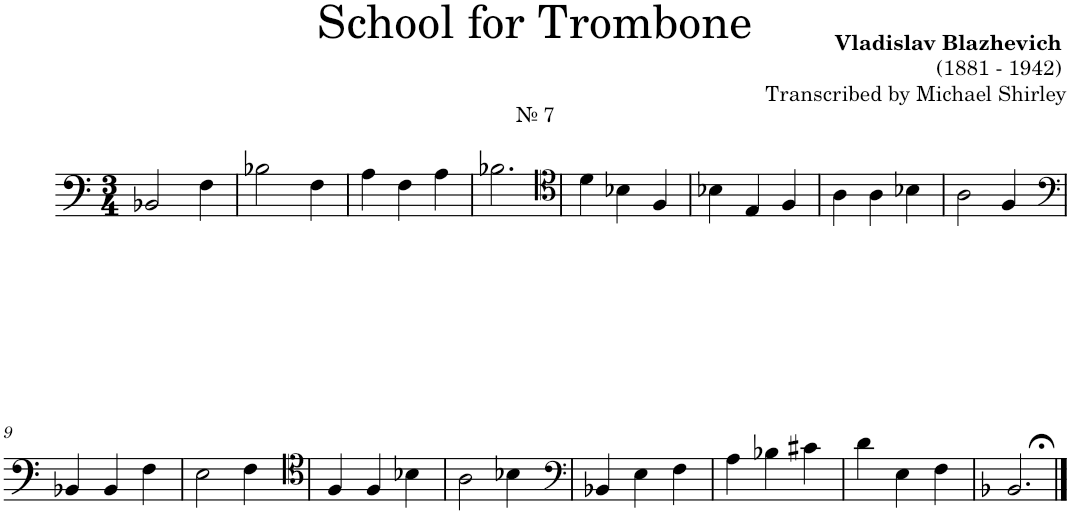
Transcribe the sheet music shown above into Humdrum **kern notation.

**kern
*part1
*staff1
*I"Trombone
*I'Tbn.
*clefF4
*k[]
*M3/4
=1
!LO:TX:a:t=№ 7
2BB-X/
4F\
=2
2B-X\
4F\
=3
4A\
4F\
4A\
=4
2.B-X\
=5
*clefC4
4d\
4B-X\
4F/
=6
4B-X\
4E/
4F/
=7
4A\
4A\
4B-X\
=8
2A\
4F/
!!LO:LB:g=z
=9
*clefF4
4BB-X/
4BB-/
4F\
=10
2E\
4F\
=11
*clefC4
4F/
4F/
4B-X\
=12
2A\
4B-X\
=13
*clefF4
4BB-X/
4E\
4F\
=14
4A\
4B-X\
4c#X\
=15
4d\
4E\
4F\
=16
2.BB-X;</
==
*-
